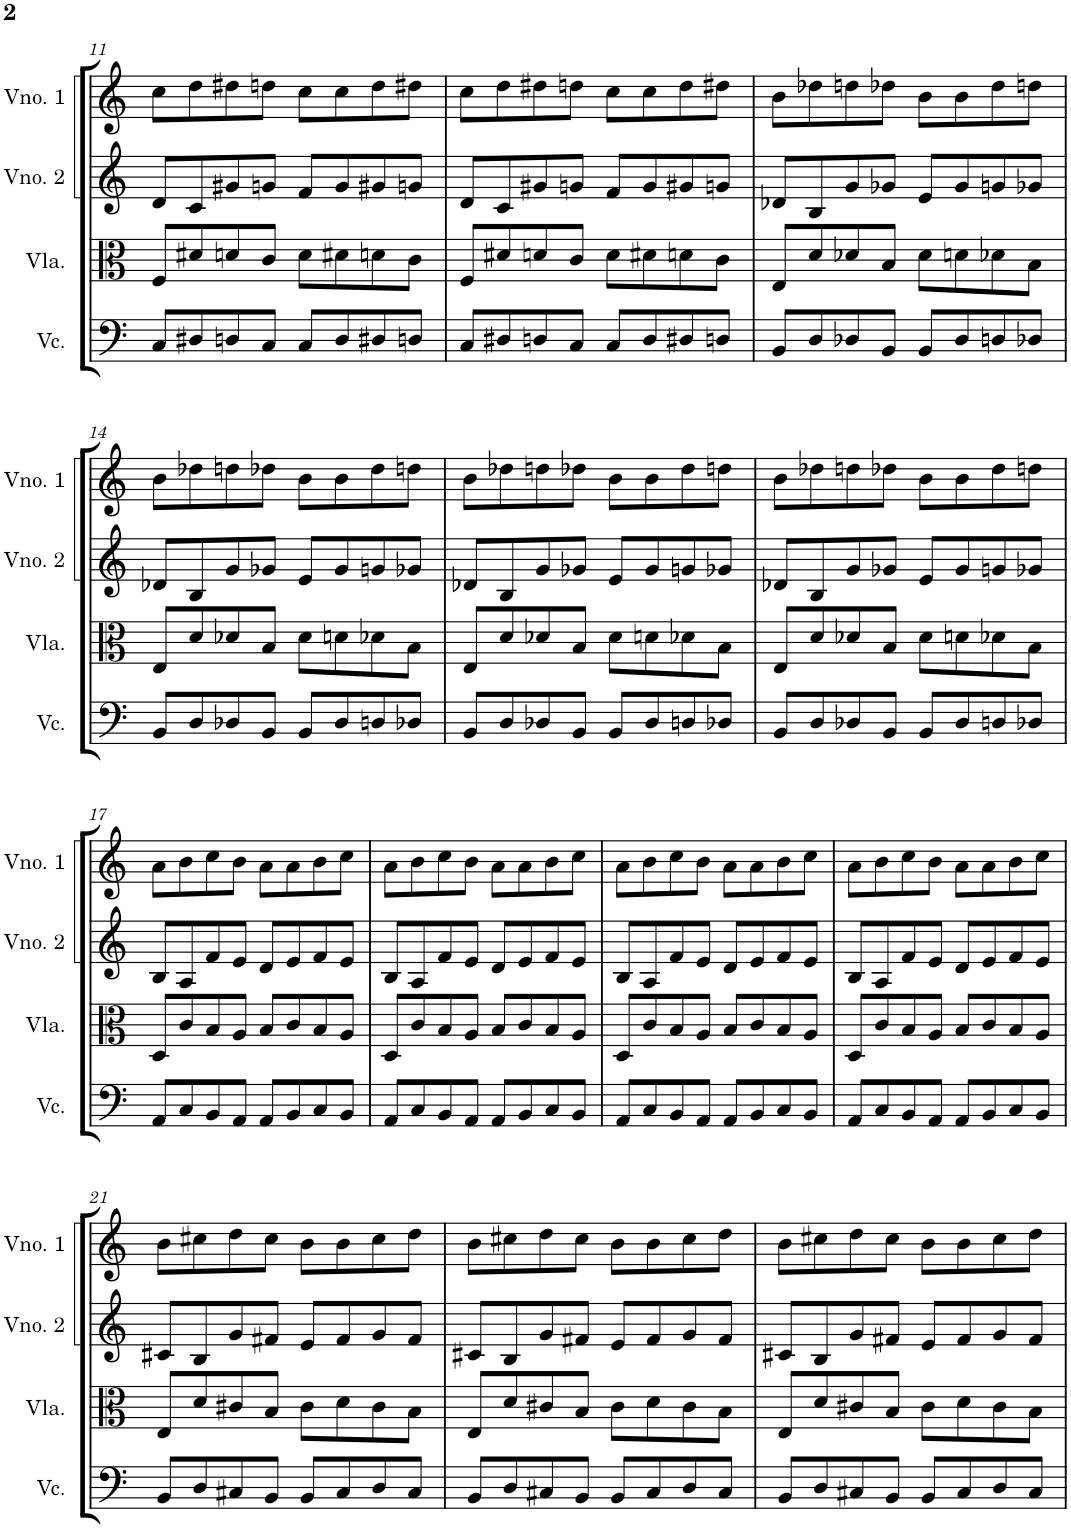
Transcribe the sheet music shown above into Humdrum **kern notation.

**kern	**kern	**kern	**kern
*part4	*part3	*part2	*part1
*staff4	*staff3	*staff2	*staff1
*I"Violoncelo	*I"Viola	*I"Violino 2	*I"Violino 1
*I'Vc.	*I'Vla.	*I'Vno. 2	*I'Vno. 1
!!LO:PB:g=z
*clefF4	*clefC3	*clefG2	*clefG2
*k[]	*k[]	*k[]	*k[]
*M4/4	*M4/4	*M4/4	*M4/4
=11	=11	=11	=11
8C/L	8F/L	8d/L	8cc\L
8D#X/	8d#X/	8c/	8dd\
8Dn/	8dn/	8g#X/	8dd#X\
8C/J	8c/J	8gn/J	8ddn\J
8C/L	8d\L	8f/L	8cc\L
8D/	8d#X\	8g/	8cc\
8D#X/	8dn\	8g#X/	8dd\
8Dn/J	8c\J	8gn/J	8dd#X\J
=12	=12	=12	=12
8C/L	8F/L	8d/L	8cc\L
8D#X/	8d#X/	8c/	8dd\
8Dn/	8dn/	8g#X/	8dd#X\
8C/J	8c/J	8gn/J	8ddn\J
8C/L	8d\L	8f/L	8cc\L
8D/	8d#X\	8g/	8cc\
8D#X/	8dn\	8g#X/	8dd\
8Dn/J	8c\J	8gn/J	8dd#X\J
=13	=13	=13	=13
8BB/L	8E/L	8d-X/L	8b\L
8D/	8d/	8B/	8dd-X\
8D-X/	8d-X/	8g/	8ddn\
8BB/J	8B/J	8g-X/J	8dd-X\J
8BB/L	8d-\L	8e/L	8b\L
8D-/	8dn\	8g-/	8b\
8Dn/	8d-X\	8gn/	8dd-\
8D-X/J	8B\J	8g-X/J	8ddn\J
!!LO:LB:g=z
=14	=14	=14	=14
8BB/L	8E/L	8d-X/L	8b\L
8D/	8d/	8B/	8dd-X\
8D-X/	8d-X/	8g/	8ddn\
8BB/J	8B/J	8g-X/J	8dd-X\J
8BB/L	8d-\L	8e/L	8b\L
8D-/	8dn\	8g-/	8b\
8Dn/	8d-X\	8gn/	8dd-\
8D-X/J	8B\J	8g-X/J	8ddn\J
=15	=15	=15	=15
8BB/L	8E/L	8d-X/L	8b\L
8D/	8d/	8B/	8dd-X\
8D-X/	8d-X/	8g/	8ddn\
8BB/J	8B/J	8g-X/J	8dd-X\J
8BB/L	8d-\L	8e/L	8b\L
8D-/	8dn\	8g-/	8b\
8Dn/	8d-X\	8gn/	8dd-\
8D-X/J	8B\J	8g-X/J	8ddn\J
=16	=16	=16	=16
8BB/L	8E/L	8d-X/L	8b\L
8D/	8d/	8B/	8dd-X\
8D-X/	8d-X/	8g/	8ddn\
8BB/J	8B/J	8g-X/J	8dd-X\J
8BB/L	8d-\L	8e/L	8b\L
8D-/	8dn\	8g-/	8b\
8Dn/	8d-X\	8gn/	8dd-\
8D-X/J	8B\J	8g-X/J	8ddn\J
!!LO:LB:g=z
=17	=17	=17	=17
8AA/L	8D/L	8B/L	8a\L
8C/	8c/	8A/	8b\
8BB/	8B/	8f/	8cc\
8AA/J	8A/J	8e/J	8b\J
8AA/L	8B/L	8d/L	8a\L
8BB/	8c/	8e/	8a\
8C/	8B/	8f/	8b\
8BB/J	8A/J	8e/J	8cc\J
=18	=18	=18	=18
8AA/L	8D/L	8B/L	8a\L
8C/	8c/	8A/	8b\
8BB/	8B/	8f/	8cc\
8AA/J	8A/J	8e/J	8b\J
8AA/L	8B/L	8d/L	8a\L
8BB/	8c/	8e/	8a\
8C/	8B/	8f/	8b\
8BB/J	8A/J	8e/J	8cc\J
=19	=19	=19	=19
8AA/L	8D/L	8B/L	8a\L
8C/	8c/	8A/	8b\
8BB/	8B/	8f/	8cc\
8AA/J	8A/J	8e/J	8b\J
8AA/L	8B/L	8d/L	8a\L
8BB/	8c/	8e/	8a\
8C/	8B/	8f/	8b\
8BB/J	8A/J	8e/J	8cc\J
=20	=20	=20	=20
8AA/L	8D/L	8B/L	8a\L
8C/	8c/	8A/	8b\
8BB/	8B/	8f/	8cc\
8AA/J	8A/J	8e/J	8b\J
8AA/L	8B/L	8d/L	8a\L
8BB/	8c/	8e/	8a\
8C/	8B/	8f/	8b\
8BB/J	8A/J	8e/J	8cc\J
!!LO:LB:g=z
=21	=21	=21	=21
8BB/L	8E/L	8c#X/L	8b\L
8D/	8d/	8B/	8cc#X\
8C#X/	8c#X/	8g/	8dd\
8BB/J	8B/J	8f#X/J	8cc#\J
8BB/L	8c#\L	8e/L	8b\L
8C#/	8d\	8f#/	8b\
8D/	8c#\	8g/	8cc#\
8C#/J	8B\J	8f#/J	8dd\J
=22	=22	=22	=22
8BB/L	8E/L	8c#X/L	8b\L
8D/	8d/	8B/	8cc#X\
8C#X/	8c#X/	8g/	8dd\
8BB/J	8B/J	8f#X/J	8cc#\J
8BB/L	8c#\L	8e/L	8b\L
8C#/	8d\	8f#/	8b\
8D/	8c#\	8g/	8cc#\
8C#/J	8B\J	8f#/J	8dd\J
=23	=23	=23	=23
8BB/L	8E/L	8c#X/L	8b\L
8D/	8d/	8B/	8cc#X\
8C#X/	8c#X/	8g/	8dd\
8BB/J	8B/J	8f#X/J	8cc#\J
8BB/L	8c#\L	8e/L	8b\L
8C#/	8d\	8f#/	8b\
8D/	8c#\	8g/	8cc#\
8C#/J	8B\J	8f#/J	8dd\J
=	=	=	=
*-	*-	*-	*-
